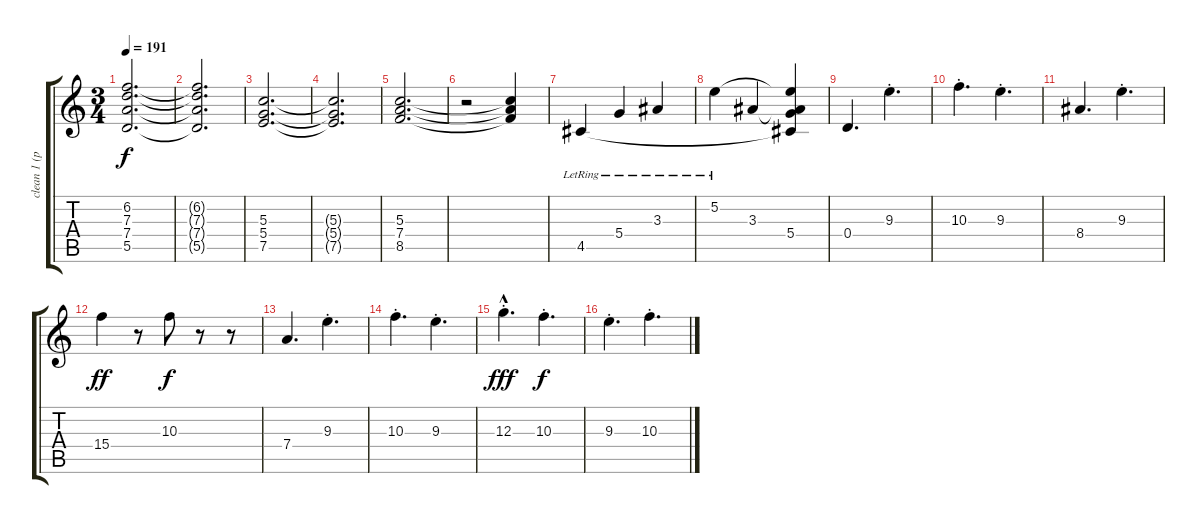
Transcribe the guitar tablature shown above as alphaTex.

\track ("clean 1 (paul)" "clean 1 (p") {instrument electricguitarjazz}
\staff {score tabs}
\tuning (E4 B3 G3 D3 A2 E2) {hide}
\ts (3 4)
\tempo 191
\clef g2
\ks c
(6.2 7.3 7.4 5.5).2{d dy f} |
(6.2{t} 7.3{t} 7.4{t} 5.5{t}).2{d} |
(5.3 5.4 7.5).2{d} |
(5.3{t} 5.4{t} 7.5{t}).2{d} |
(5.3 7.4 8.5).2{d} |
r.2 (5.3{t} 7.4{t} 8.5{t}).4 |
4.5{lr}.4{volume 9} 5.4{lr}.4 3.3{lr}.4 |
5.2{lr}.4 3.3.4 (5.2{t} 3.3{t} 5.4 4.5{t}).4 |
0.4.4{d volume 8} 9.3{st}.4{d} |
10.3{st}.4{d} 9.3{st}.4{d} |
8.4.4{d} 9.3{st}.4{d} |
15.4.4{dy ff} r.8 10.3.8{dy f} r.8 r.8 |
7.4.4{d} 9.3{st}.4{d} |
10.3{st}.4{d} 9.3{st}.4{d} |
12.3{hac st}.4{d dy fff} 10.3{st}.4{d dy f} |
9.3{st}.4{d} 10.3{st}.4{d}
